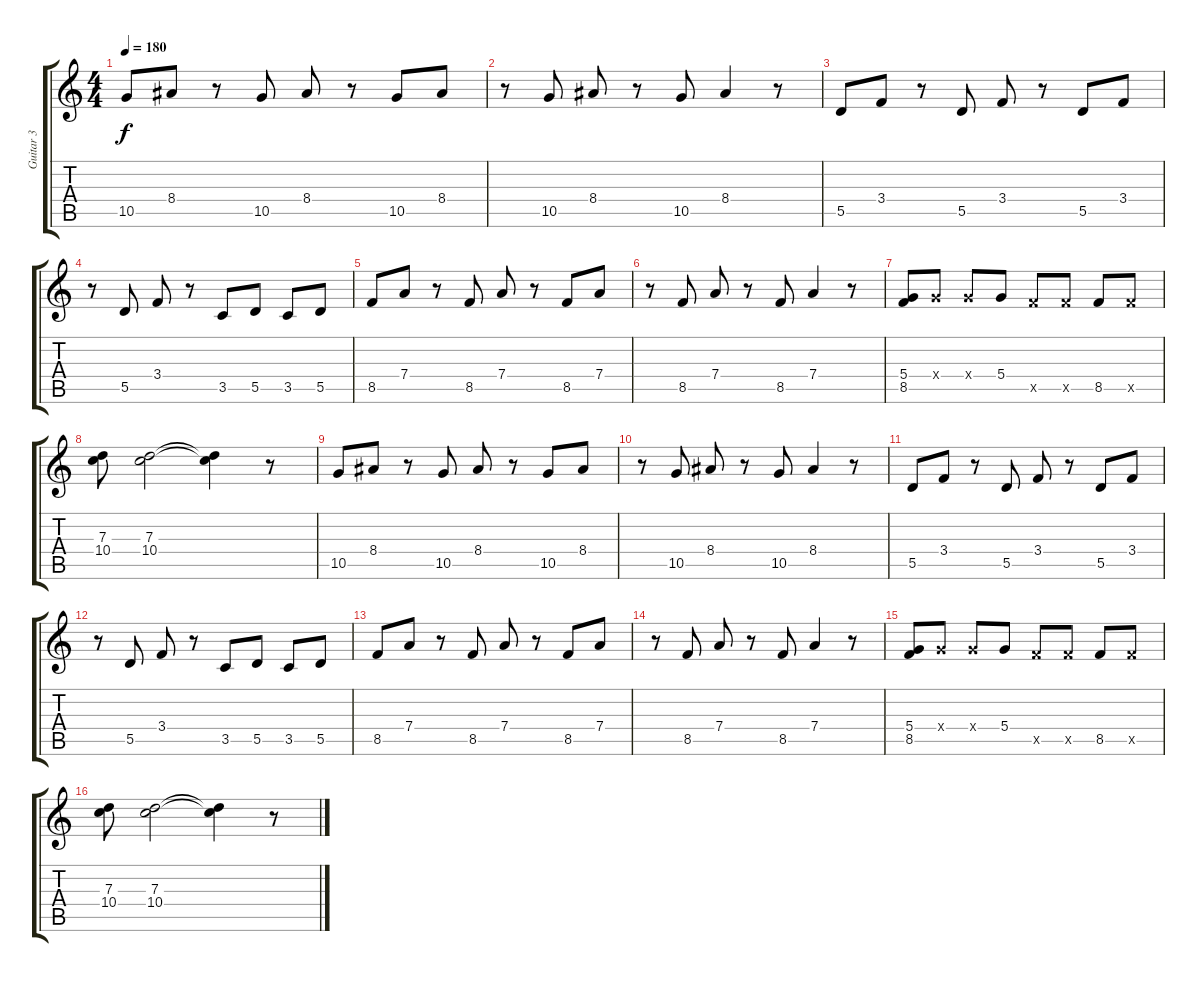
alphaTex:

\track ("Guitar 3" "Guitar 3") {instrument electricguitarmuted}
\staff {score tabs}
\tuning (E4 B3 G3 D3 A2 E2) {hide}
\ts (4 4)
\tempo 180
\clef g2
\ks c
10.5.8{dy f} 8.4.8 r.8 10.5.8 8.4.8 r.8 10.5.8 8.4.8 |
r.8 10.5.8 8.4.8 r.8 10.5.8 8.4.4 r.8 |
5.5.8 3.4.8 r.8 5.5.8 3.4.8 r.8 5.5.8 3.4.8 |
r.8 5.5.8 3.4.8 r.8 3.5.8 5.5.8 3.5.8 5.5.8 |
8.5.8 7.4.8 r.8 8.5.8 7.4.8 r.8 8.5.8 7.4.8 |
r.8 8.5.8 7.4.8 r.8 8.5.8 7.4.4 r.8 |
(5.4 8.5).8 5.4{x}.8 5.4{x}.8 5.4.8 8.5{x}.8 8.5{x}.8 8.5.8 8.5{x}.8 |
(7.3 10.4).8 (7.3 10.4).2 (7.3{t} 10.4{t}).4 r.8 |
10.5.8 8.4.8 r.8 10.5.8 8.4.8 r.8 10.5.8 8.4.8 |
r.8 10.5.8 8.4.8 r.8 10.5.8 8.4.4 r.8 |
5.5.8 3.4.8 r.8 5.5.8 3.4.8 r.8 5.5.8 3.4.8 |
r.8 5.5.8 3.4.8 r.8 3.5.8 5.5.8 3.5.8 5.5.8 |
8.5.8 7.4.8 r.8 8.5.8 7.4.8 r.8 8.5.8 7.4.8 |
r.8 8.5.8 7.4.8 r.8 8.5.8 7.4.4 r.8 |
(5.4 8.5).8 5.4{x}.8 5.4{x}.8 5.4.8 8.5{x}.8 8.5{x}.8 8.5.8 8.5{x}.8 |
(7.3 10.4).8 (7.3 10.4).2 (7.3{t} 10.4{t}).4 r.8
